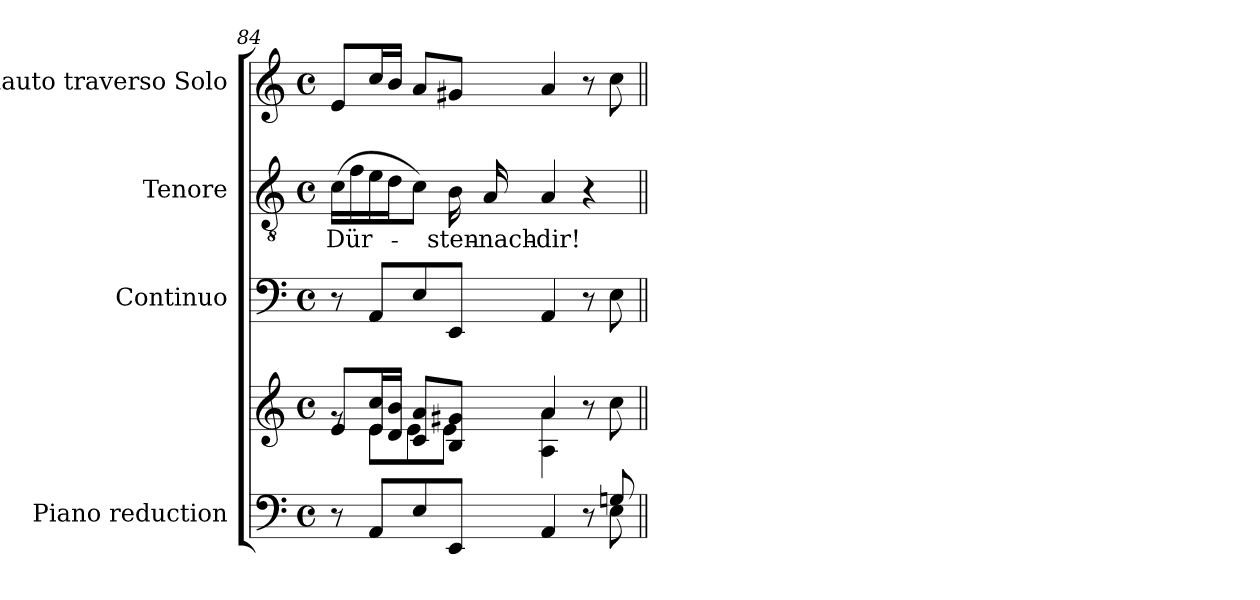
**kern	**kern	**kern	**kern	**text	**kern
*part4	*part4	*part3	*part2	*part2	*part1
*staff5	*staff4	*staff3	*staff2	*staff2	*staff1
*I"Piano reduction	*	*I"Continuo	*I"Tenore	*	*I"Flauto traverso Solo
*I'Pno	*	*	*	*	*I'Fl
*clefF4	*clefG2	*clefF4	*clefGv2	*	*clefG2
*k[]	*k[]	*k[]	*k[]	*	*k[]
*M4/4	*M4/4	*M4/4	*M4/4	*	*M4/4
*met(c)	*met(c)	*met(c)	*met(c)	*	*met(c)
=84	=84	=84	=84	=84	=84
*^	*^	*	*	*	*
!	!	!	!	!	!	!LO:LY:b	!
2..ryy	8r	8e/L	8rg	8r	(>16c\LL	Dür-	8e/L
.	.	.	.	.	16f\	.	.
.	8AA/L	16e/ 16cc/L	8e\L	8AA/L	16e\	.	16cc/L
.	.	16d/ 16b/JJ	.	.	16d\J	.	16b/JJ
.	8E/	8c/ 8a/L	8e\	8E/	8c\J)	.	8a/L
!	!	!	!	!	!	!LO:LY:b	!
.	8EE/J	8B/ 8g#X/J	8e\J	8EE/J	16B\	-sten-	8g#X/J
!	!	!	!	!	!	!LO:LY:b	!
.	.	.	.	.	16A/	-nach-	.
!	!	!	!	!	!	!LO:LY:b	!
.	4AA/	4a/	4A\ 4a\	4AA/	4A/	-dir!	4a/
.	8r	8r	8ryy	8r	4r	.	8r
8Gn/	8E\	8cc\	8ryy	8E\	.	.	8cc\
*v	*v	*	*	*	*	*	*
*	*v	*v	*	*	*	*
=||	=||	=||	=||	=||	=||
*-	*-	*-	*-	*-	*-
